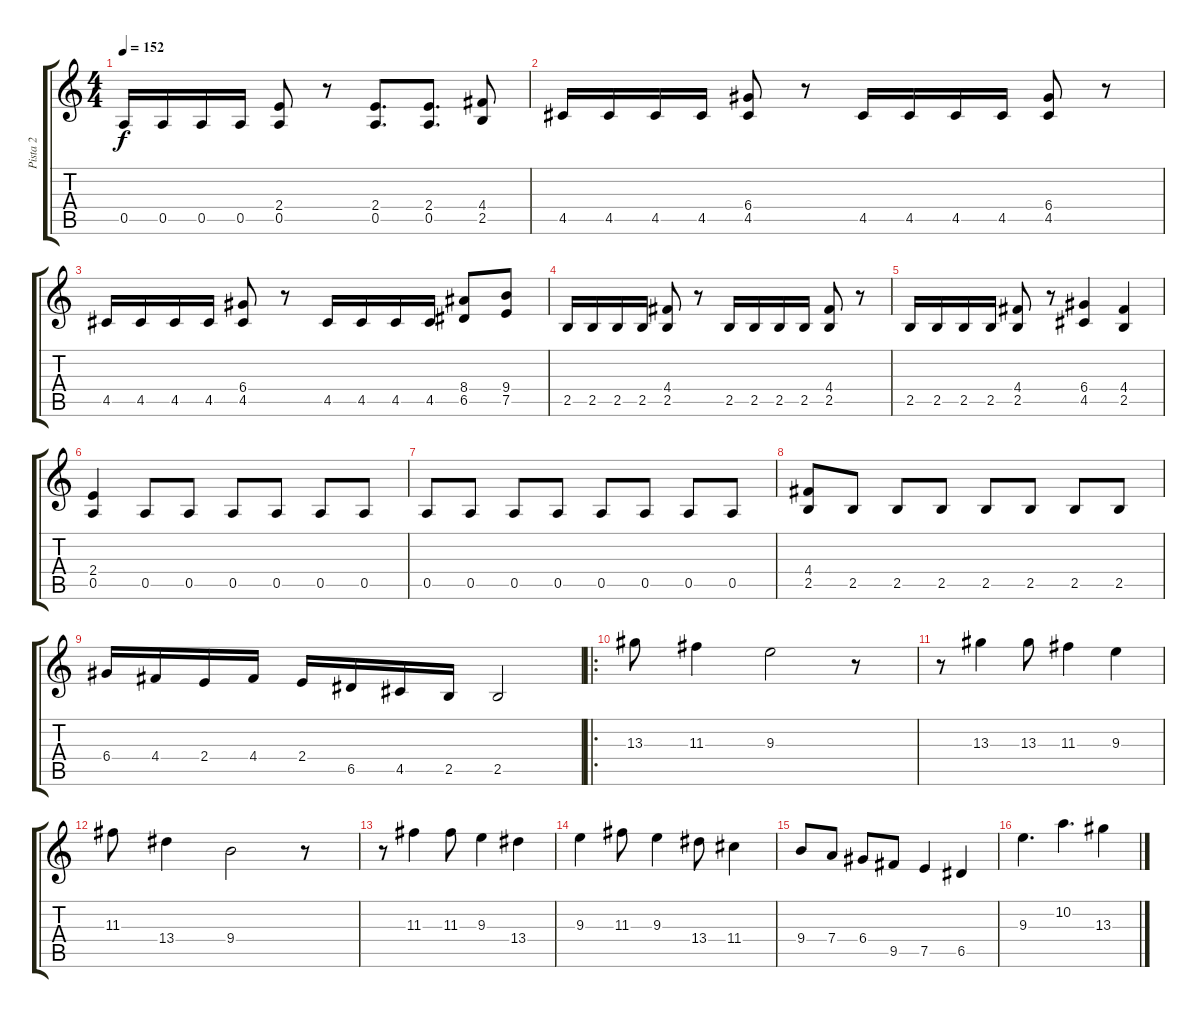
\track ("Pista 2" "Pista 2") {instrument distortionguitar}
\staff {score tabs}
\tuning (E4 B3 G3 D3 A2 E2) {hide}
\ts (4 4)
\tempo 152
\clef g2
\ks c
0.5.16{dy f} 0.5.16 0.5.16 0.5.16 (2.4 0.5).8 r.8 (2.4 0.5).8{d} (2.4 0.5).8{d} (4.4 2.5).8 |
4.5.16 4.5.16 4.5.16 4.5.16 (6.4 4.5).8 r.8 4.5.16 4.5.16 4.5.16 4.5.16 (6.4 4.5).8 r.8 |
4.5.16 4.5.16 4.5.16 4.5.16 (6.4 4.5).8 r.8 4.5.16 4.5.16 4.5.16 4.5.16 (8.4 6.5).8 (9.4 7.5).8 |
2.5.16 2.5.16 2.5.16 2.5.16 (4.4 2.5).8 r.8 2.5.16 2.5.16 2.5.16 2.5.16 (4.4 2.5).8 r.8 |
2.5.16 2.5.16 2.5.16 2.5.16 (4.4 2.5).8 r.8 (6.4 4.5).4 (4.4 2.5).4 |
(2.4 0.5).4 0.5.8 0.5.8 0.5.8 0.5.8 0.5.8 0.5.8 |
0.5.8 0.5.8 0.5.8 0.5.8 0.5.8 0.5.8 0.5.8 0.5.8 |
(4.4 2.5).8 2.5.8 2.5.8 2.5.8 2.5.8 2.5.8 2.5.8 2.5.8 |
6.4.16 4.4.16 2.4.16 4.4.16 2.4.16 6.5.16 4.5.16 2.5.16 2.5.2 |
\ro
13.3.8 11.3.4 9.3.2 r.8 |
r.8 13.3.4 13.3.8 11.3.4 9.3.4 |
11.3.8 13.4.4 9.4.2 r.8 |
r.8 11.3.4 11.3.8 9.3.4 13.4.4 |
9.3.4 11.3.8 9.3.4 13.4.8 11.4.4 |
9.4.8 7.4.8 6.4.8 9.5.8 7.5.4 6.5.4 |
9.3.4{d} 10.2.4{d} 13.3.4
